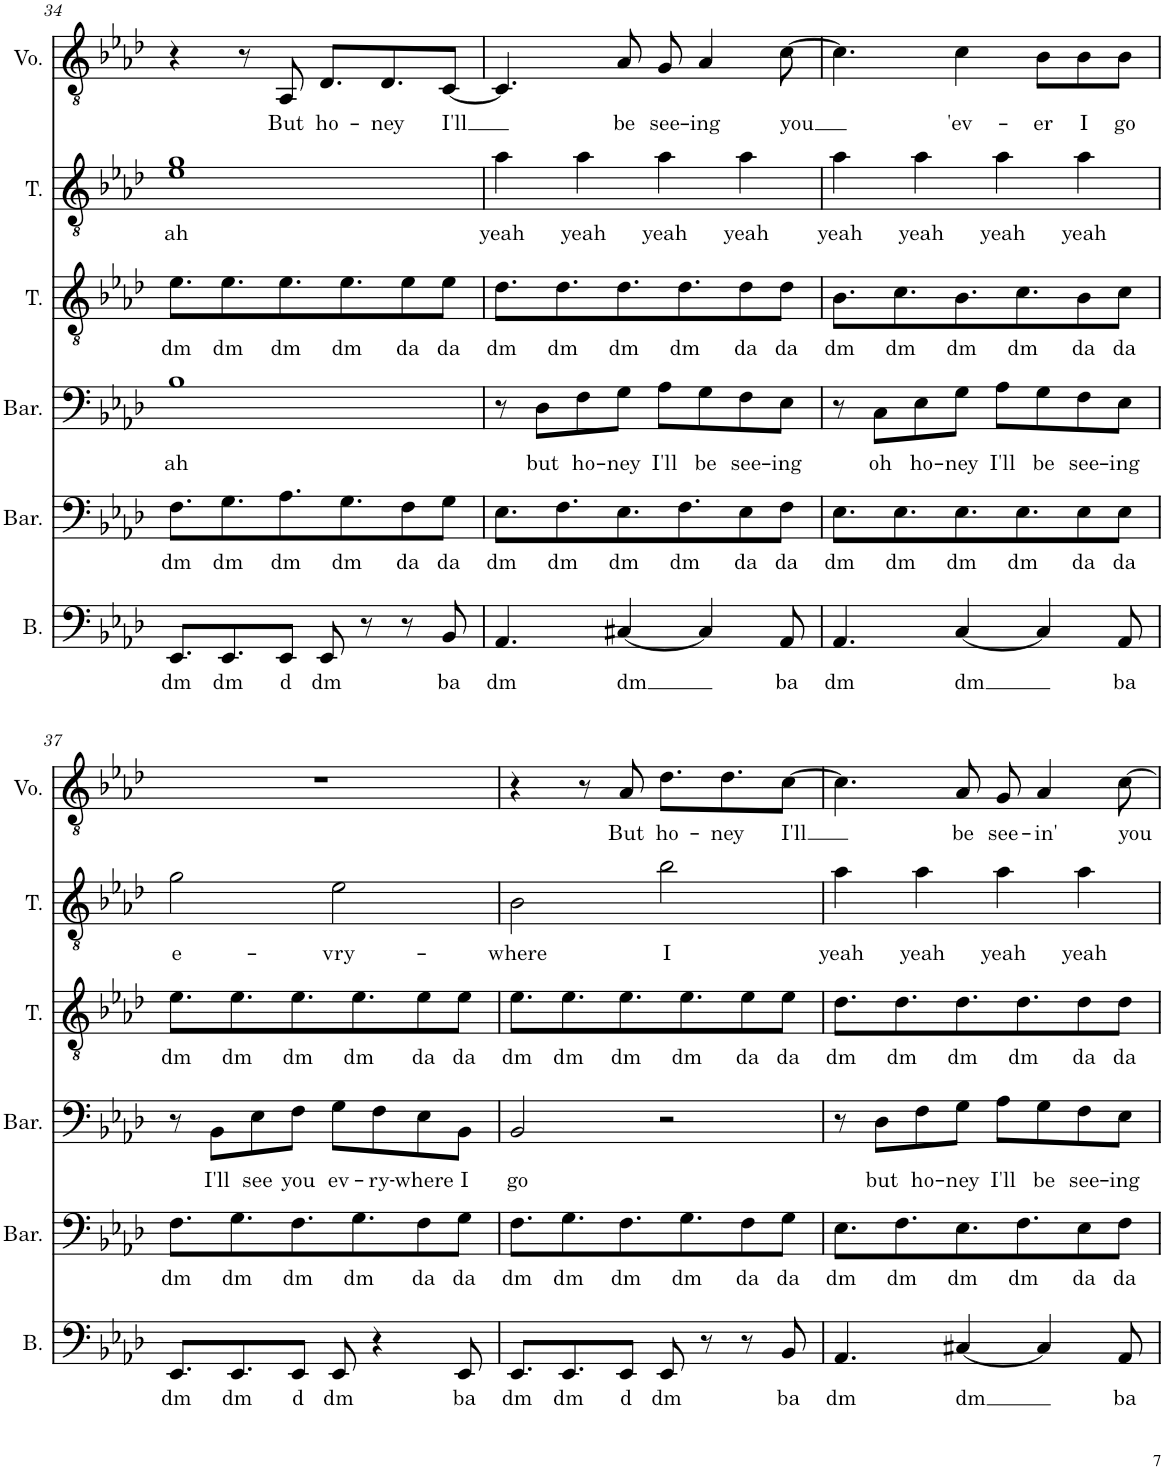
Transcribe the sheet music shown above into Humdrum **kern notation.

**kern	**text	**kern	**text	**kern	**text	**kern	**text	**kern	**text	**kern	**text
*part6	*part6	*part5	*part5	*part4	*part4	*part3	*part3	*part2	*part2	*part1	*part1
*staff6	*staff6	*staff5	*staff5	*staff4	*staff4	*staff3	*staff3	*staff2	*staff2	*staff1	*staff1
*I"Bass	*	*I"Baritone	*	*I"Baritone	*	*I"Tenor	*	*I"Tenor	*	*I"Voice	*
*I'B.	*	*I'Bar.	*	*I'Bar.	*	*I'T.	*	*I'T.	*	*I'Vo.	*
!!LO:PB:g=z
*clefF4	*	*clefF4	*	*clefF4	*	*clefGv2	*	*clefGv2	*	*clefGv2	*
*k[b-e-a-d-]	*	*k[b-e-a-d-]	*	*k[b-e-a-d-]	*	*k[b-e-a-d-]	*	*k[b-e-a-d-]	*	*k[b-e-a-d-]	*
*M4/4	*	*M4/4	*	*M4/4	*	*M4/4	*	*M4/4	*	*M4/4	*
=34	=34	=34	=34	=34	=34	=34	=34	=34	=34	=34	=34
!	!LO:LY:b	!	!LO:LY:b	!	!LO:LY:b	!	!LO:LY:b	!	!LO:LY:b	!	!
8.EE-/L	dm	8.F\L	dm	1B-	ah	8.e-\L	dm	1e- 1g	ah	4r	.
!	!LO:LY:b	!	!LO:LY:b	!	!	!	!LO:LY:b	!	!	!	!
8.EE-/	dm	8.G\	dm	.	.	8.e-\	dm	.	.	.	.
.	.	.	.	.	.	.	.	.	.	8r	.
!	!LO:LY:b	!	!LO:LY:b	!	!	!	!LO:LY:b	!	!	!	!LO:LY:b
8EE-/J	d	8.A-\	dm	.	.	8.e-\	dm	.	.	8AA-/	But
!	!LO:LY:b	!	!	!	!	!	!	!	!	!	!LO:LY:b
8EE-/	dm	.	.	.	.	.	.	.	.	8.D-/L	ho-
!	!	!	!LO:LY:b	!	!	!	!LO:LY:b	!	!	!	!
.	.	8.G\	dm	.	.	8.e-\	dm	.	.	.	.
8r	.	.	.	.	.	.	.	.	.	.	.
!	!	!	!	!	!	!	!	!	!	!	!LO:LY:b
.	.	.	.	.	.	.	.	.	.	8.D-/	-ney
!	!	!	!LO:LY:b	!	!	!	!LO:LY:b	!	!	!	!
8r	.	8F\	da	.	.	8e-\	da	.	.	.	.
!	!LO:LY:b	!	!LO:LY:b	!	!	!	!LO:LY:b	!	!	!	!LO:LY:b
8BB-/	ba	8G\J	da	.	.	8e-\J	da	.	.	[8C/J	-I'll
=35	=35	=35	=35	=35	=35	=35	=35	=35	=35	=35	=35
!	!LO:LY:b	!	!LO:LY:b	!	!	!	!LO:LY:b	!	!LO:LY:b	!	!
4.AA-/	dm	8.E-\L	dm	8r	.	8.d-\L	dm	4a-\	yeah	4.C/]	.
!	!	!	!	!	!LO:LY:b	!	!	!	!	!	!
.	.	.	.	8D-\L	but	.	.	.	.	.	.
!	!	!	!LO:LY:b	!	!	!	!LO:LY:b	!	!	!	!
.	.	8.F\	dm	.	.	8.d-\	dm	.	.	.	.
!	!	!	!	!	!LO:LY:b	!	!	!	!LO:LY:b	!	!
.	.	.	.	8F\	ho-	.	.	4a-\	yeah	.	.
!	!LO:LY:b	!	!LO:LY:b	!	!LO:LY:b	!	!LO:LY:b	!	!	!	!LO:LY:b
[4C#X/	dm	8.E-\	dm	8G\J	-ney	8.d-\	dm	.	.	8A-/	be
!	!	!	!	!	!LO:LY:b	!	!	!	!LO:LY:b	!	!LO:LY:b
.	.	.	.	8A-\L	I'll	.	.	4a-\	yeah	8G/	see-
!	!	!	!LO:LY:b	!	!	!	!LO:LY:b	!	!	!	!
.	.	8.F\	dm	.	.	8.d-\	dm	.	.	.	.
!	!	!	!	!	!LO:LY:b	!	!	!	!	!	!LO:LY:b
4C#/]	.	.	.	8G\	be	.	.	.	.	4A-/	-ing
!	!	!	!LO:LY:b	!	!LO:LY:b	!	!LO:LY:b	!	!LO:LY:b	!	!
.	.	8E-\	da	8F\	see-	8d-\	da	4a-\	yeah	.	.
!	!LO:LY:b	!	!LO:LY:b	!	!LO:LY:b	!	!LO:LY:b	!	!	!	!LO:LY:b
8AA-/	ba	8F\J	da	8E-\J	-ing	8d-\J	da	.	.	[8c\	you
=36	=36	=36	=36	=36	=36	=36	=36	=36	=36	=36	=36
!	!LO:LY:b	!	!LO:LY:b	!	!	!	!LO:LY:b	!	!LO:LY:b	!	!
4.AA-/	dm	8.E-\L	dm	8r	.	8.B-\L	dm	4a-\	yeah	4.c\]	.
!	!	!	!	!	!LO:LY:b	!	!	!	!	!	!
.	.	.	.	8C\L	oh	.	.	.	.	.	.
!	!	!	!LO:LY:b	!	!	!	!LO:LY:b	!	!	!	!
.	.	8.E-\	dm	.	.	8.c\	dm	.	.	.	.
!	!	!	!	!	!LO:LY:b	!	!	!	!LO:LY:b	!	!
.	.	.	.	8E-\	ho-	.	.	4a-\	yeah	.	.
!	!LO:LY:b	!	!LO:LY:b	!	!LO:LY:b	!	!LO:LY:b	!	!	!	!LO:LY:b
[4C/	dm	8.E-\	dm	8G\J	-ney	8.B-\	dm	.	.	4c\	'ev-
!	!	!	!	!	!LO:LY:b	!	!	!	!LO:LY:b	!	!
.	.	.	.	8A-\L	I'll	.	.	4a-\	yeah	.	.
!	!	!	!LO:LY:b	!	!	!	!LO:LY:b	!	!	!	!
.	.	8.E-\	dm	.	.	8.c\	dm	.	.	.	.
!	!	!	!	!	!LO:LY:b	!	!	!	!	!	!LO:LY:b
4C/]	.	.	.	8G\	be	.	.	.	.	8B-\L	er
!	!	!	!LO:LY:b	!	!LO:LY:b	!	!LO:LY:b	!	!LO:LY:b	!	!LO:LY:b
.	.	8E-\	da	8F\	see-	8B-\	da	4a-\	yeah	8B-\	I
!	!LO:LY:b	!	!LO:LY:b	!	!LO:LY:b	!	!LO:LY:b	!	!	!	!LO:LY:b
8AA-/	ba	8E-\J	da	8E-\J	-ing	8c\J	da	.	.	8B-\J	go
!!LO:LB:g=z
=37	=37	=37	=37	=37	=37	=37	=37	=37	=37	=37	=37
!	!LO:LY:b	!	!LO:LY:b	!	!	!	!LO:LY:b	!	!LO:LY:b	!	!
8.EE-/L	dm	8.F\L	dm	8r	.	8.e-\L	dm	2g\	e-	1r	.
!	!	!	!	!	!LO:LY:b	!	!	!	!	!	!
.	.	.	.	8BB-\L	I'll	.	.	.	.	.	.
!	!LO:LY:b	!	!LO:LY:b	!	!	!	!LO:LY:b	!	!	!	!
8.EE-/	dm	8.G\	dm	.	.	8.e-\	dm	.	.	.	.
!	!	!	!	!	!LO:LY:b	!	!	!	!	!	!
.	.	.	.	8E-\	see	.	.	.	.	.	.
!	!LO:LY:b	!	!LO:LY:b	!	!LO:LY:b	!	!LO:LY:b	!	!	!	!
8EE-/J	d	8.F\	dm	8F\J	you	8.e-\	dm	.	.	.	.
!	!LO:LY:b	!	!	!	!LO:LY:b	!	!	!	!LO:LY:b	!	!
8EE-/	dm	.	.	8G\L	ev-	.	.	2e-\	-vry-	.	.
!	!	!	!LO:LY:b	!	!	!	!LO:LY:b	!	!	!	!
.	.	8.G\	dm	.	.	8.e-\	dm	.	.	.	.
!	!	!	!	!	!LO:LY:b	!	!	!	!	!	!
4r	.	.	.	8F\	-ry-	.	.	.	.	.	.
!	!	!	!LO:LY:b	!	!LO:LY:b	!	!LO:LY:b	!	!	!	!
.	.	8F\	da	8E-\	-where	8e-\	da	.	.	.	.
!	!LO:LY:b	!	!LO:LY:b	!	!LO:LY:b	!	!LO:LY:b	!	!	!	!
8EE-/	ba	8G\J	da	8BB-\J	I	8e-\J	da	.	.	.	.
=38	=38	=38	=38	=38	=38	=38	=38	=38	=38	=38	=38
!	!LO:LY:b	!	!LO:LY:b	!	!LO:LY:b	!	!LO:LY:b	!	!LO:LY:b	!	!
8.EE-/L	dm	8.F\L	dm	2BB-/	go	8.e-\L	dm	2B-\	-where	4r	.
!	!LO:LY:b	!	!LO:LY:b	!	!	!	!LO:LY:b	!	!	!	!
8.EE-/	dm	8.G\	dm	.	.	8.e-\	dm	.	.	.	.
.	.	.	.	.	.	.	.	.	.	8r	.
!	!LO:LY:b	!	!LO:LY:b	!	!	!	!LO:LY:b	!	!	!	!LO:LY:b
8EE-/J	d	8.F\	dm	.	.	8.e-\	dm	.	.	8A-/	But
!	!LO:LY:b	!	!	!	!	!	!	!	!LO:LY:b	!	!LO:LY:b
8EE-/	dm	.	.	2r	.	.	.	2b-\	I	8.d-\L	ho-
!	!	!	!LO:LY:b	!	!	!	!LO:LY:b	!	!	!	!
.	.	8.G\	dm	.	.	8.e-\	dm	.	.	.	.
8r	.	.	.	.	.	.	.	.	.	.	.
!	!	!	!	!	!	!	!	!	!	!	!LO:LY:b
.	.	.	.	.	.	.	.	.	.	8.d-\	-ney
!	!	!	!LO:LY:b	!	!	!	!LO:LY:b	!	!	!	!
8r	.	8F\	da	.	.	8e-\	da	.	.	.	.
!	!LO:LY:b	!	!LO:LY:b	!	!	!	!LO:LY:b	!	!	!	!LO:LY:b
8BB-/	ba	8G\J	da	.	.	8e-\J	da	.	.	[8c\J	I'll
=39	=39	=39	=39	=39	=39	=39	=39	=39	=39	=39	=39
!	!LO:LY:b	!	!LO:LY:b	!	!	!	!LO:LY:b	!	!LO:LY:b	!	!
4.AA-/	dm	8.E-\L	dm	8r	.	8.d-\L	dm	4a-\	yeah	4.c\]	.
!	!	!	!	!	!LO:LY:b	!	!	!	!	!	!
.	.	.	.	8D-\L	but	.	.	.	.	.	.
!	!	!	!LO:LY:b	!	!	!	!LO:LY:b	!	!	!	!
.	.	8.F\	dm	.	.	8.d-\	dm	.	.	.	.
!	!	!	!	!	!LO:LY:b	!	!	!	!LO:LY:b	!	!
.	.	.	.	8F\	ho-	.	.	4a-\	yeah	.	.
!	!LO:LY:b	!	!LO:LY:b	!	!LO:LY:b	!	!LO:LY:b	!	!	!	!LO:LY:b
[4C#X/	dm	8.E-\	dm	8G\J	-ney	8.d-\	dm	.	.	8A-/	be
!	!	!	!	!	!LO:LY:b	!	!	!	!LO:LY:b	!	!LO:LY:b
.	.	.	.	8A-\L	I'll	.	.	4a-\	yeah	8G/	see-
!	!	!	!LO:LY:b	!	!	!	!LO:LY:b	!	!	!	!
.	.	8.F\	dm	.	.	8.d-\	dm	.	.	.	.
!	!	!	!	!	!LO:LY:b	!	!	!	!	!	!LO:LY:b
4C#/]	.	.	.	8G\	be	.	.	.	.	4A-/	-in'
!	!	!	!LO:LY:b	!	!LO:LY:b	!	!LO:LY:b	!	!LO:LY:b	!	!
.	.	8E-\	da	8F\	see-	8d-\	da	4a-\	yeah	.	.
!	!LO:LY:b	!	!LO:LY:b	!	!LO:LY:b	!	!LO:LY:b	!	!	!	!LO:LY:b
8AA-/	ba	8F\J	da	8E-\J	-ing	8d-\J	da	.	.	[8c\	you
=	=	=	=	=	=	=	=	=	=	=	=
*-	*-	*-	*-	*-	*-	*-	*-	*-	*-	*-	*-
